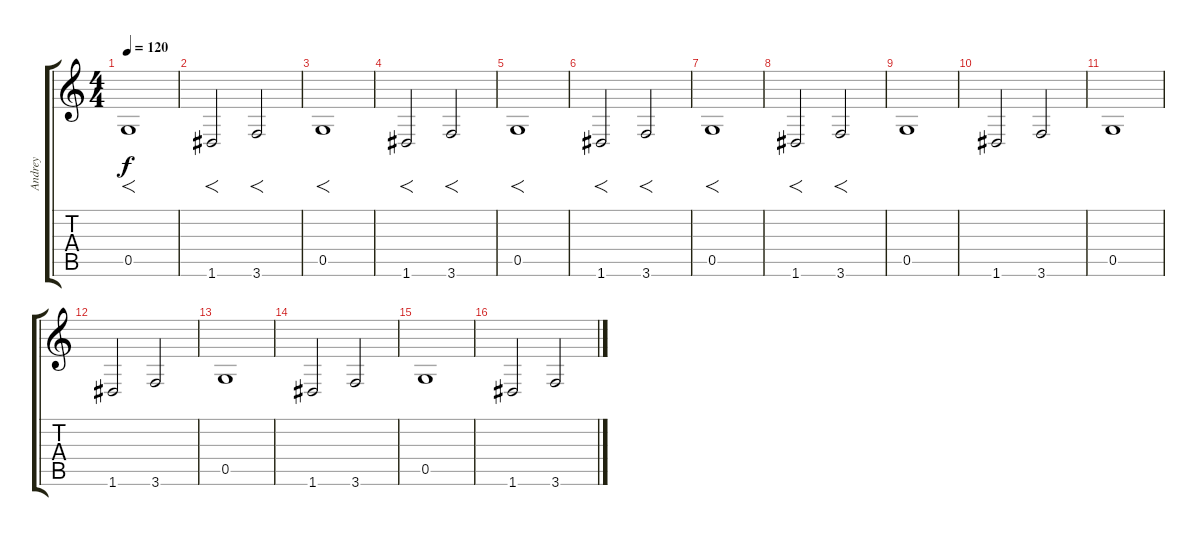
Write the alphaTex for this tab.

\track ("Andrey" "Andrey") {instrument electricbassfinger}
\staff {score tabs}
\tuning (D4 A3 F3 C3 G2 D2) {hide}
\ts (4 4)
\tempo 120
\clef g2
\ks c
0.5.1{f dy f} |
1.6.2{f} 3.6.2{f} |
0.5.1{f} |
1.6.2{f} 3.6.2{f} |
0.5.1{f} |
1.6.2{f} 3.6.2{f} |
0.5.1{f} |
1.6.2{f} 3.6.2{f} |
0.5.1 |
1.6.2 3.6.2 |
0.5.1 |
1.6.2 3.6.2 |
0.5.1 |
1.6.2 3.6.2 |
0.5.1 |
1.6.2 3.6.2
